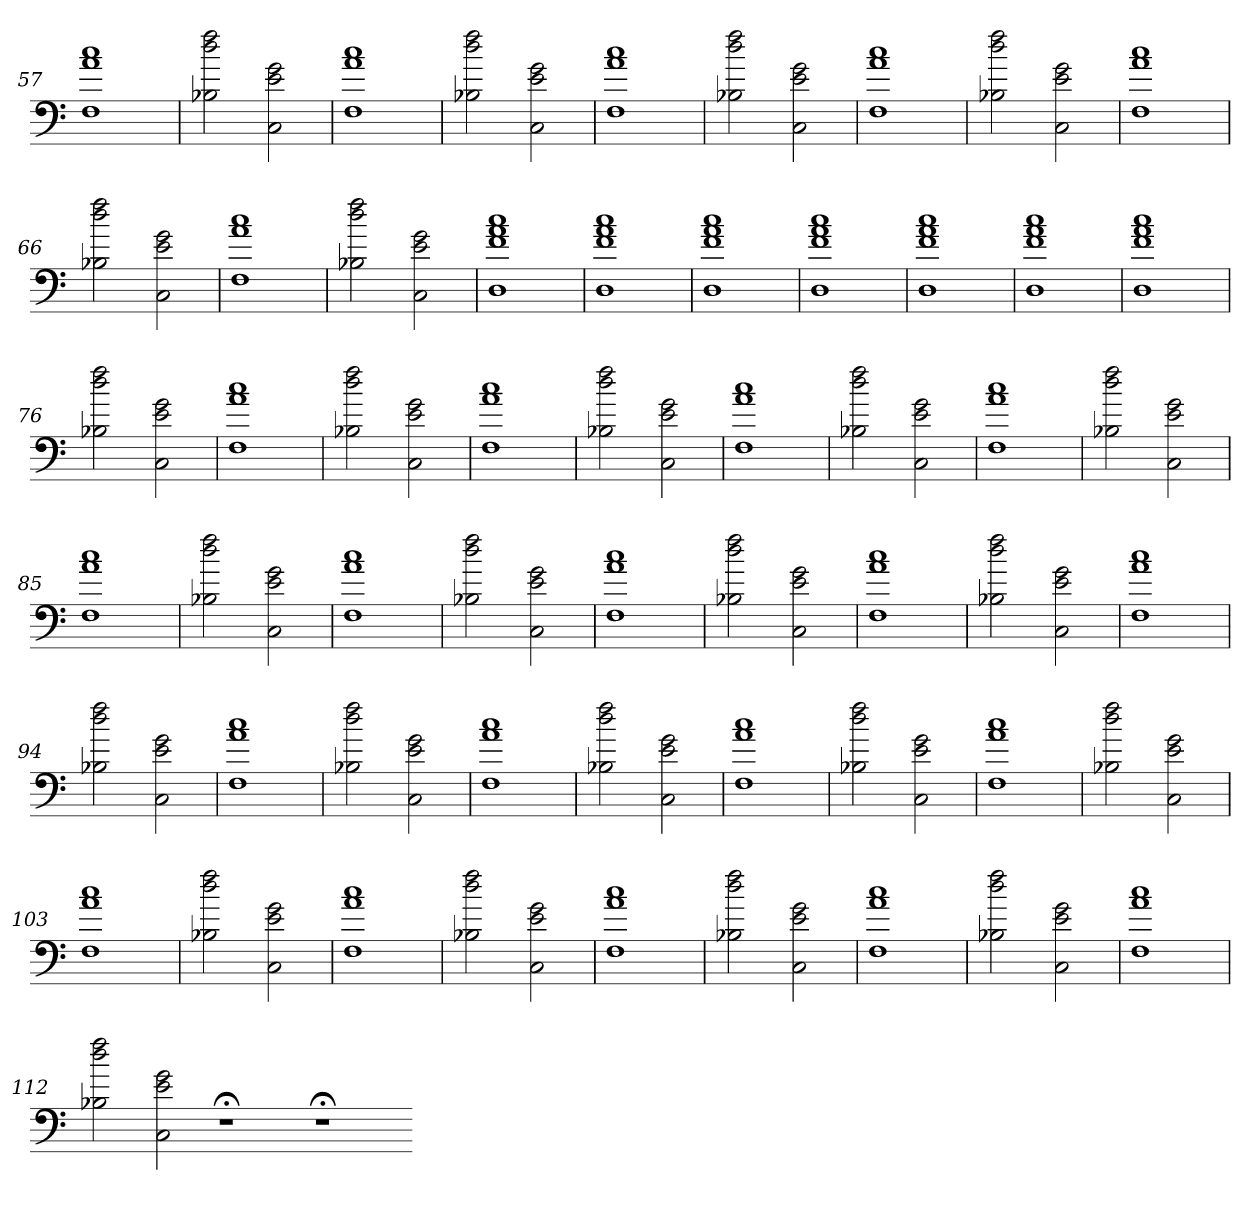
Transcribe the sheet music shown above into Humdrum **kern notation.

**kern
*part1
*staff1
=57
1F 1a 1cc
=58
2B-X 2dd 2ff
2C 2e 2g
=59
1F 1a 1cc
=60
2B-X 2dd 2ff
2C 2e 2g
=61
1F 1a 1cc
=62
2B-X 2dd 2ff
2C 2e 2g
=63
1F 1a 1cc
=64
2B-X 2dd 2ff
2C 2e 2g
=65
1F 1a 1cc
=66
2B-X 2dd 2ff
2C 2e 2g
=67
1F 1a 1cc
=68
2B-X 2dd 2ff
2C 2e 2g
=69
1D 1f 1a 1cc
=70
1D 1f 1a 1cc
=71
1D 1f 1a 1cc
=72
1D 1f 1a 1cc
=73
1D 1f 1a 1cc
=74
1D 1f 1a 1cc
=75
1D 1f 1a 1cc
=76
2B-X 2dd 2ff
2C 2e 2g
=77
1F 1a 1cc
=78
2B-X 2dd 2ff
2C 2e 2g
=79
1F 1a 1cc
=80
2B-X 2dd 2ff
2C 2e 2g
=81
1F 1a 1cc
=82
2B-X 2dd 2ff
2C 2e 2g
=83
1F 1a 1cc
=84
2B-X 2dd 2ff
2C 2e 2g
=85
1F 1a 1cc
=86
2B-X 2dd 2ff
2C 2e 2g
=87
1F 1a 1cc
=88
2B-X 2dd 2ff
2C 2e 2g
=89
1F 1a 1cc
=90
2B-X 2dd 2ff
2C 2e 2g
=91
1F 1a 1cc
=92
2B-X 2dd 2ff
2C 2e 2g
=93
1F 1a 1cc
=94
2B-X 2dd 2ff
2C 2e 2g
=95
1F 1a 1cc
=96
2B-X 2dd 2ff
2C 2e 2g
=97
1F 1a 1cc
=98
2B-X 2dd 2ff
2C 2e 2g
=99
1F 1a 1cc
=100
2B-X 2dd 2ff
2C 2e 2g
=101
1F 1a 1cc
=102
2B-X 2dd 2ff
2C 2e 2g
=103
1F 1a 1cc
=104
2B-X 2dd 2ff
2C 2e 2g
=105
1F 1a 1cc
=106
2B-X 2dd 2ff
2C 2e 2g
=107
1F 1a 1cc
=108
2B-X 2dd 2ff
2C 2e 2g
=109
1F 1a 1cc
=110
2B-X 2dd 2ff
2C 2e 2g
=111
1F 1a 1cc
=112
2B-X 2dd 2ff
2C 2e 2g
1r;<
1r;<
=-
*-
